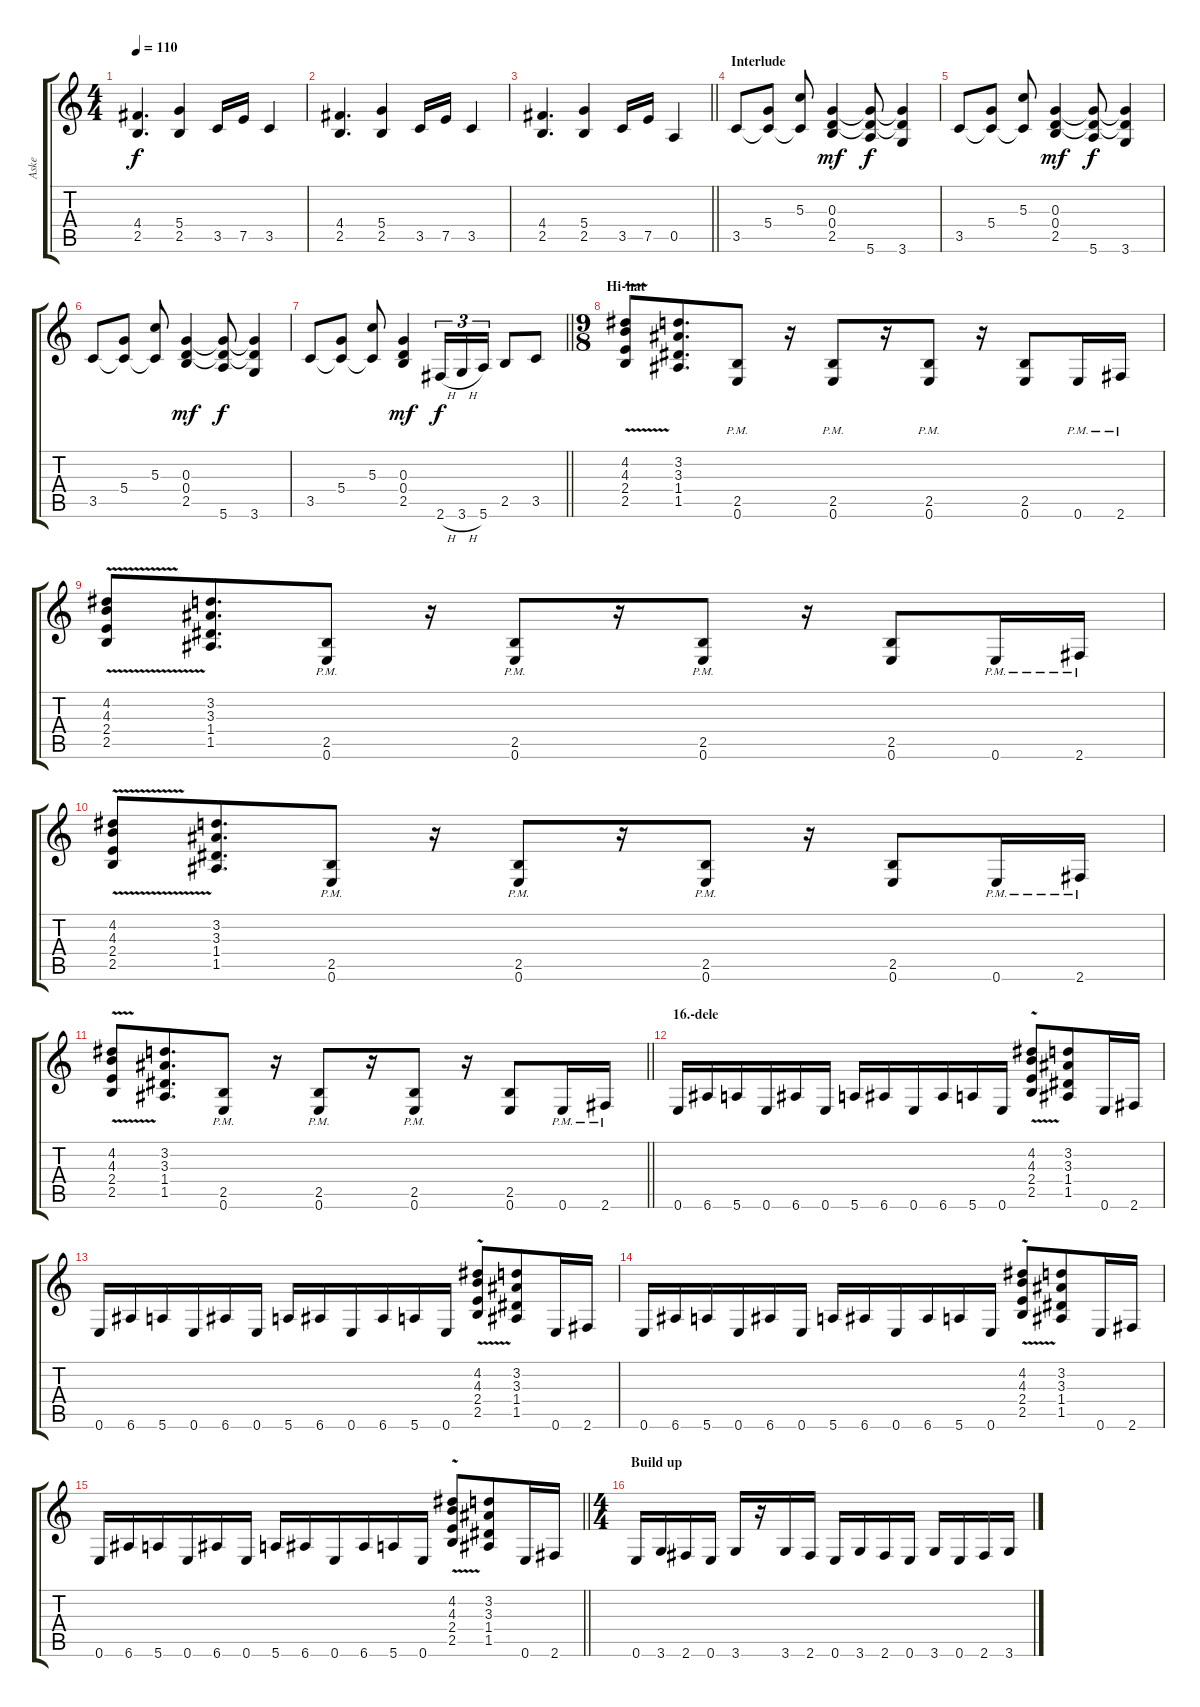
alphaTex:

\track ("Aske" "Aske") {instrument acousticguitarsteel}
\staff {score tabs}
\tuning (E4 B3 G3 D3 A2 E2) {hide}
\ts (4 4)
\tempo 110
\clef g2
\ks c
(4.4 2.5).4{d dy f} (5.4 2.5).4 3.5.16 7.5.16 3.5.4 |
(4.4 2.5).4{d} (5.4 2.5).4 3.5.16 7.5.16 3.5.4 |
\barLineRight lightlight
(4.4 2.5).4{d} (5.4 2.5).4 3.5.16 7.5.16 0.5.4 |
\section ("" "Interlude")
3.5.8 (5.4 3.5{t}).8 (5.3 3.5{t}).8 (0.3 0.4 2.5).4{dy mf} (0.3{t} 0.4{t} 5.6).8{dy f} (0.3{t} 0.4{t} 3.6).4 |
3.5.8 (5.4 3.5{t}).8 (5.3 3.5{t}).8 (0.3 0.4 2.5).4{dy mf} (0.3{t} 0.4{t} 5.6).8{dy f} (0.3{t} 0.4{t} 3.6).4 |
3.5.8 (5.4 3.5{t}).8 (5.3 3.5{t}).8 (0.3 0.4 2.5).4{dy mf} (0.3{t} 0.4{t} 5.6).8{dy f} (0.3{t} 0.4{t} 3.6).4 |
\barLineRight lightlight
3.5.8 (5.4 3.5{t}).8 (5.3 3.5{t}).8 (0.3 0.4 2.5).4{dy mf} 2.6{h}.16{tu (3 2) dy f} 3.6{h}.16{tu (3 2)} 5.6.16{tu (3 2)} 2.5.8 3.5.8 |
\ts (9 8)
\section ("" "Hi-hat")
(4.2 4.3 2.4 2.5{v}).8 (3.2 3.3 1.4 1.5).8{d} (2.5{pm} 0.6{pm}).8 r.16 (2.5 0.6{pm}).8 r.16 (2.5{pm} 0.6{pm}).8 r.16 (2.5 0.6).8 0.6{pm}.16 2.6{pm}.16 |
(4.2 4.3 2.4 2.5{v}).8 (3.2 3.3 1.4 1.5).8{d} (2.5{pm} 0.6{pm}).8 r.16 (2.5 0.6{pm}).8 r.16 (2.5{pm} 0.6{pm}).8 r.16 (2.5 0.6).8 0.6{pm}.16 2.6{pm}.16 |
(4.2 4.3 2.4 2.5{v}).8 (3.2 3.3 1.4 1.5).8{d} (2.5{pm} 0.6{pm}).8 r.16 (2.5 0.6{pm}).8 r.16 (2.5{pm} 0.6{pm}).8 r.16 (2.5 0.6).8 0.6{pm}.16 2.6{pm}.16 |
\barLineRight lightlight
(4.2 4.3 2.4 2.5{v}).8 (3.2 3.3 1.4 1.5).8{d} (2.5{pm} 0.6{pm}).8 r.16 (2.5 0.6{pm}).8 r.16 (2.5{pm} 0.6{pm}).8 r.16 (2.5 0.6).8 0.6{pm}.16 2.6{pm}.16 |
\section ("" "16.-dele")
0.6.16 6.6.16 5.6.16 0.6.16 6.6.16 0.6.16 5.6.16 6.6.16 0.6.16 6.6.16 5.6.16 0.6.16 (4.2 4.3 2.4 2.5{v}).8 (3.2 3.3 1.4 1.5).8 0.6.16 2.6.16 |
0.6.16 6.6.16 5.6.16 0.6.16 6.6.16 0.6.16 5.6.16 6.6.16 0.6.16 6.6.16 5.6.16 0.6.16 (4.2 4.3 2.4 2.5{v}).8 (3.2 3.3 1.4 1.5).8 0.6.16 2.6.16 |
0.6.16 6.6.16 5.6.16 0.6.16 6.6.16 0.6.16 5.6.16 6.6.16 0.6.16 6.6.16 5.6.16 0.6.16 (4.2 4.3 2.4 2.5{v}).8 (3.2 3.3 1.4 1.5).8 0.6.16 2.6.16 |
\barLineRight lightlight
0.6.16 6.6.16 5.6.16 0.6.16 6.6.16 0.6.16 5.6.16 6.6.16 0.6.16 6.6.16 5.6.16 0.6.16 (4.2 4.3 2.4 2.5{v}).8 (3.2 3.3 1.4 1.5).8 0.6.16 2.6.16 |
\ts (4 4)
\section ("" "Build up")
0.6.16 3.6.16 2.6.16 0.6.16 3.6.16 r.16 3.6.16 2.6.16 0.6.16 3.6.16 2.6.16 0.6.16 3.6.16 0.6.16 2.6.16 3.6.16
